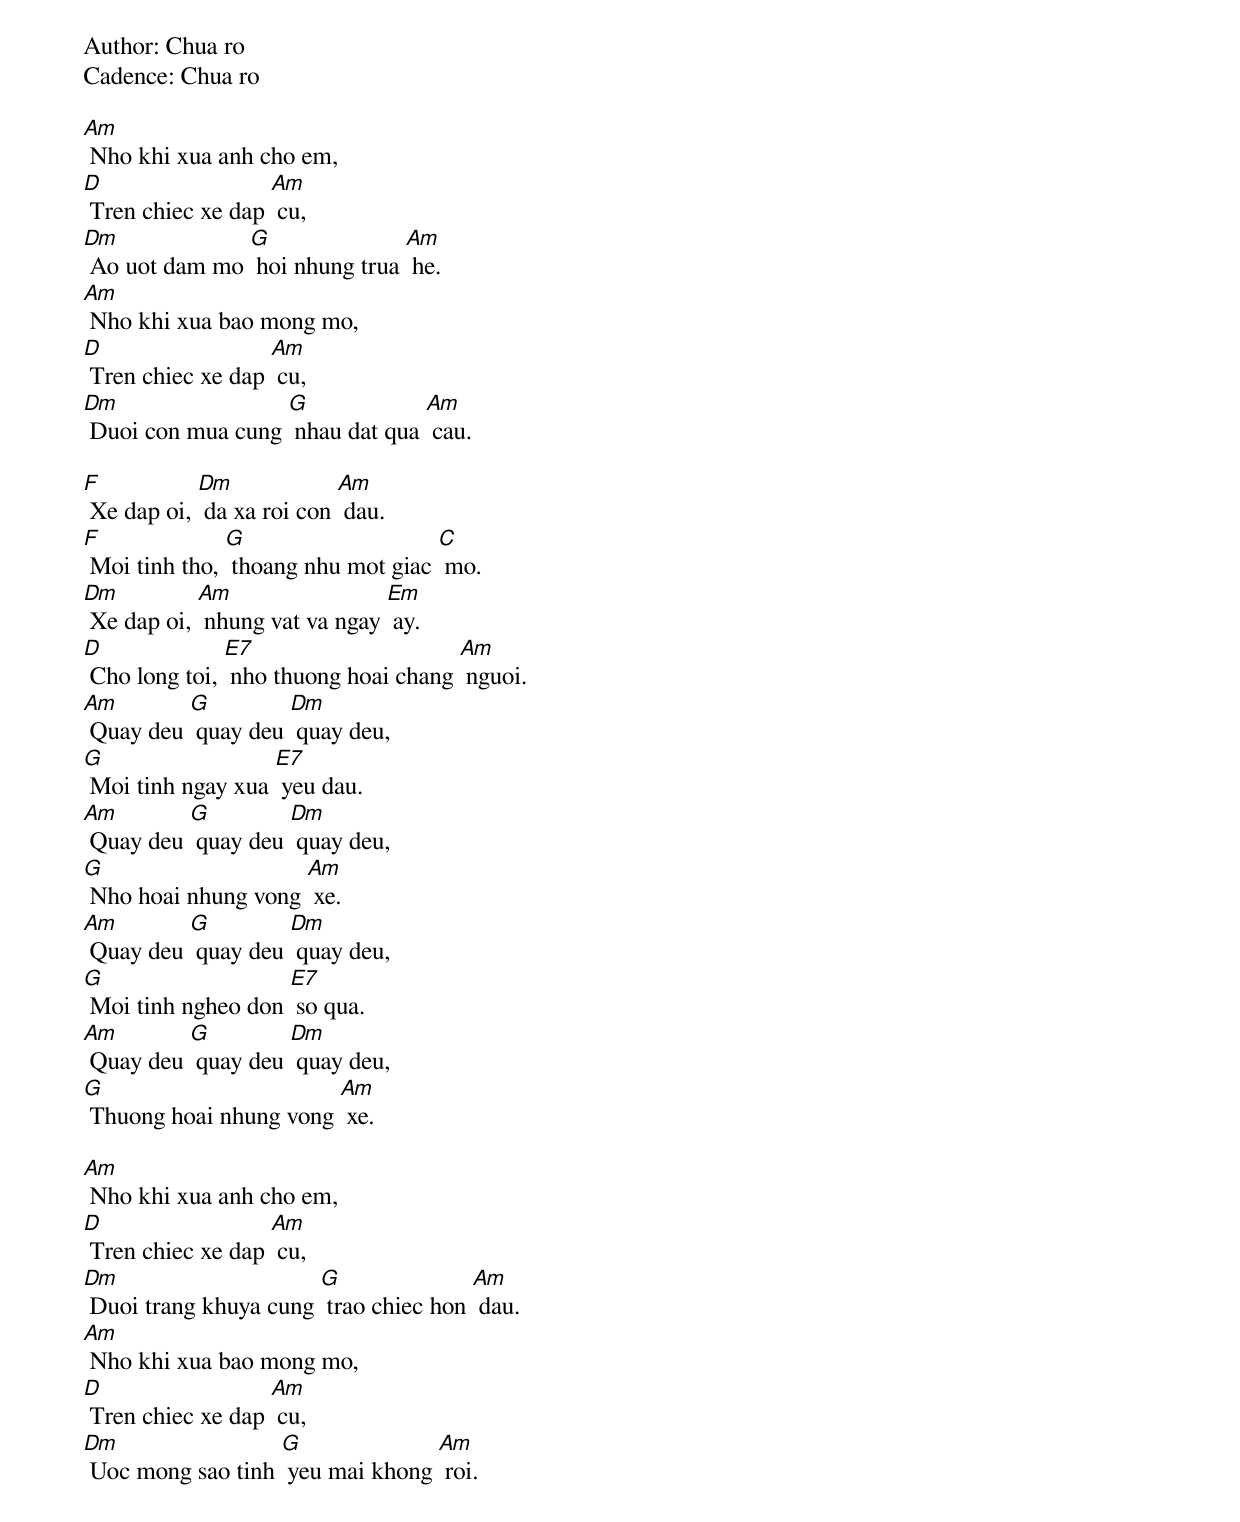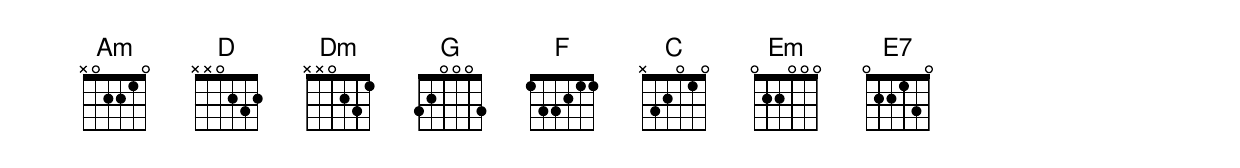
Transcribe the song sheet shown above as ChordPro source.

Author: Chua ro
Cadence: Chua ro

[Am] Nho khi xua anh cho em,
[D] Tren chiec xe dap [Am] cu,
[Dm] Ao uot dam mo [G] hoi nhung trua [Am] he.
[Am] Nho khi xua bao mong mo,
[D] Tren chiec xe dap [Am] cu,
[Dm] Duoi con mua cung [G] nhau dat qua [Am] cau.

[F] Xe dap oi, [Dm] da xa roi con [Am] dau.
[F] Moi tinh tho, [G] thoang nhu mot giac [C] mo.
[Dm] Xe dap oi, [Am] nhung vat va ngay [Em] ay.
[D] Cho long toi, [E7] nho thuong hoai chang [Am] nguoi.
[Am] Quay deu [G] quay deu [Dm] quay deu,
[G] Moi tinh ngay xua [E7] yeu dau.
[Am] Quay deu [G] quay deu [Dm] quay deu,
[G] Nho hoai nhung vong [Am] xe.
[Am] Quay deu [G] quay deu [Dm] quay deu,
[G] Moi tinh ngheo don [E7] so qua.
[Am] Quay deu [G] quay deu [Dm] quay deu,
[G] Thuong hoai nhung vong [Am] xe.

[Am] Nho khi xua anh cho em,
[D] Tren chiec xe dap [Am] cu,
[Dm] Duoi trang khuya cung [G] trao chiec hon [Am] dau.
[Am] Nho khi xua bao mong mo,
[D] Tren chiec xe dap [Am] cu,
[Dm] Uoc mong sao tinh [G] yeu mai khong [Am] roi.
